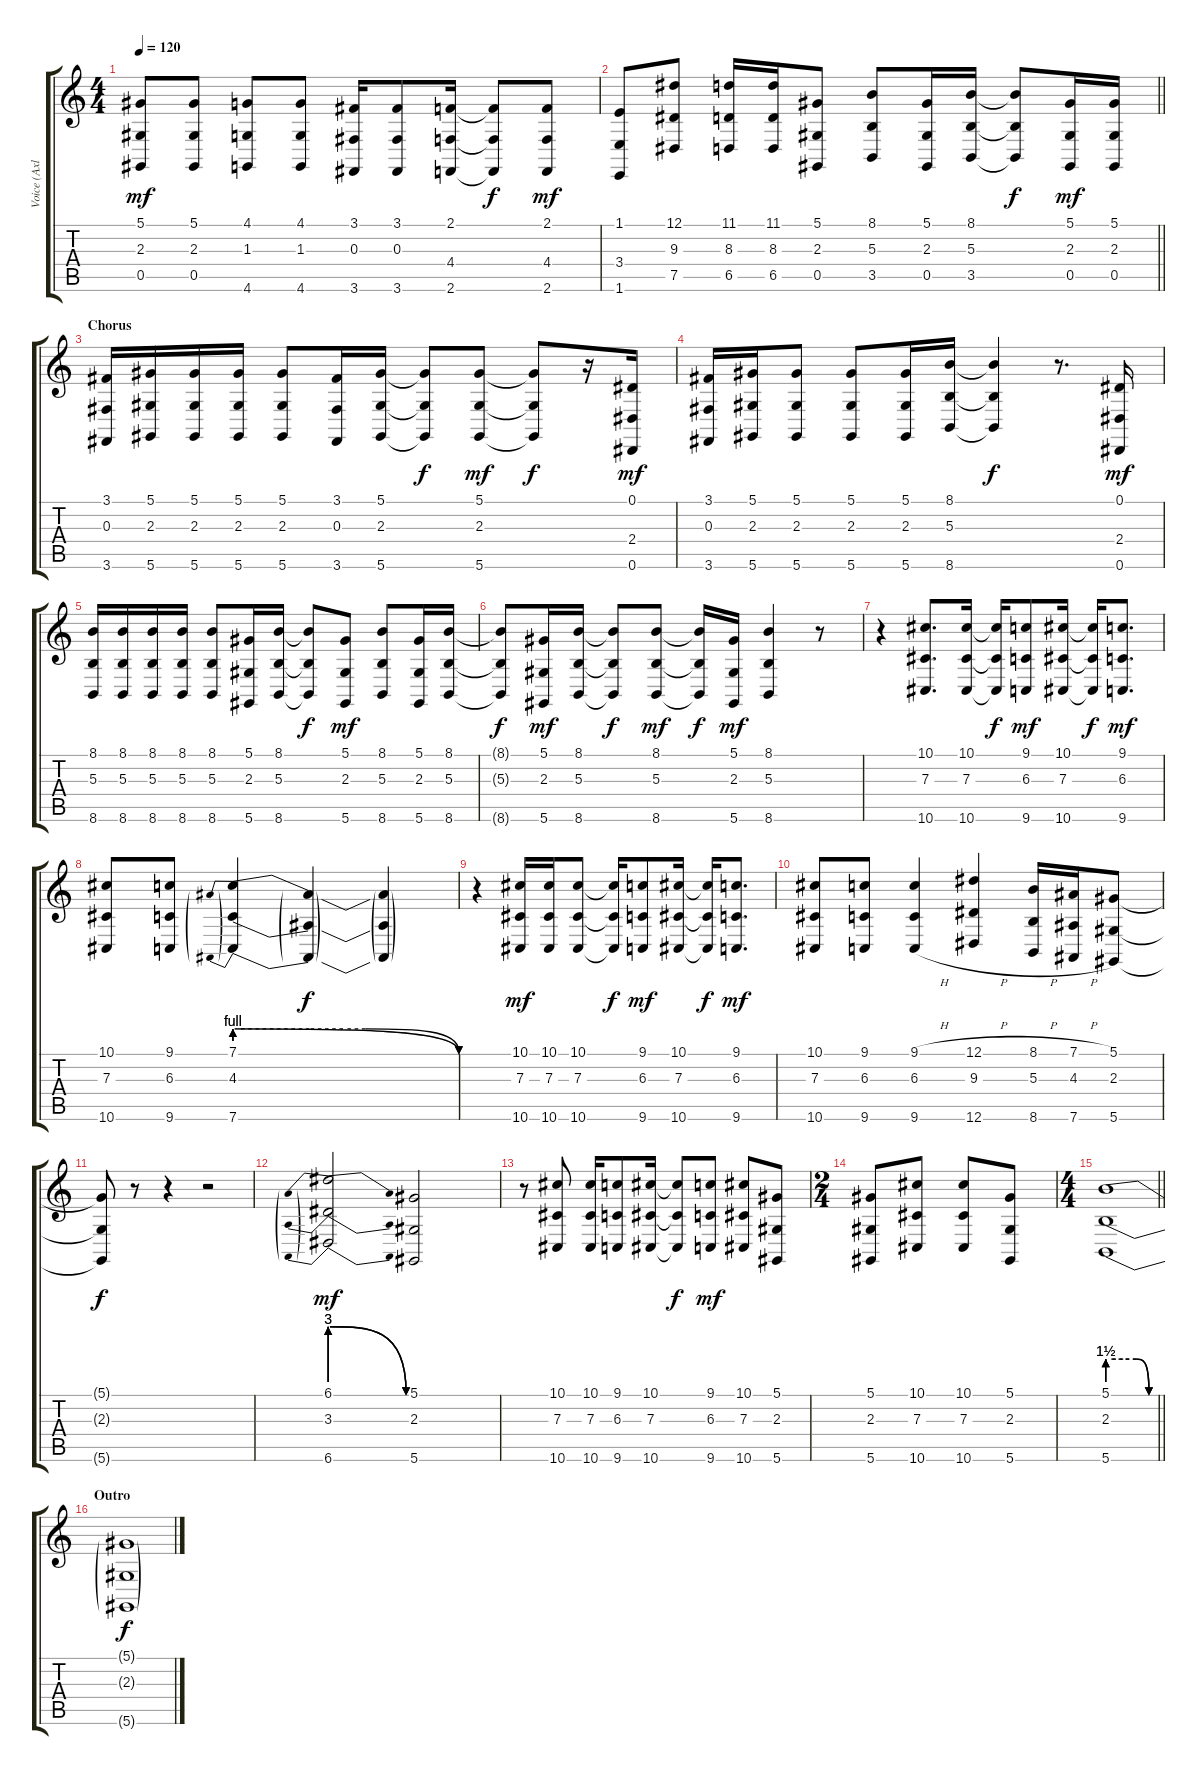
\track ("Voice (Axl)" "Voice (Axl") {instrument lead2sawtooth}
\staff {score tabs}
\tuning (Eb4 Bb3 Gb3 Db3 Ab2 Eb2) {hide}
\ts (4 4)
\tempo 120
\clef g2
\ks c
(5.1 2.3 0.5).8{dy mf} (5.1 2.3 0.5).8 (4.1 1.3 4.6).8 (4.1 1.3 4.6).8 (3.1 0.3 3.6).16 (3.1 0.3 3.6).8 (2.1 4.4 2.6).16 (2.1{t} 4.4{t} 2.6{t}).8{dy f} (2.1 4.4 2.6).8{dy mf} |
\barLineRight lightlight
(1.1 3.4 1.6).8 (12.1 9.3 7.5).8 (11.1 8.3 6.5).16 (11.1 8.3 6.5).16 (5.1 2.3 0.5).8 (8.1 5.3 3.5).8 (5.1 2.3 0.5).16 (8.1 5.3 3.5).16 (8.1{t} 5.3{t} 3.5{t}).8{dy f} (5.1 2.3 0.5).16{dy mf} (5.1 2.3 0.5).16 |
\section ("" "Chorus")
(3.1 0.3 3.6).16 (5.1 2.3 5.6).16 (5.1 2.3 5.6).16 (5.1 2.3 5.6).16 (5.1 2.3 5.6).8 (3.1 0.3 3.6).16 (5.1 2.3 5.6).16 (5.1{t} 2.3{t} 5.6{t}).8{dy f} (5.1 2.3 5.6).8{dy mf} (5.1{t} 2.3{t} 5.6{t}).8{dy f} r.16 (0.1 2.4 0.6).16{dy mf} |
(3.1 0.3 3.6).16 (5.1 2.3 5.6).16 (5.1 2.3 5.6).8 (5.1 2.3 5.6).8 (5.1 2.3 5.6).16 (8.1 5.3 8.6).16 (8.1{t} 5.3{t} 8.6{t}).4{dy f} r.8{d} (0.1 2.4 0.6).16{dy mf} |
(8.1 5.3 8.6).16 (8.1 5.3 8.6).16 (8.1 5.3 8.6).16 (8.1 5.3 8.6).16 (8.1 5.3 8.6).8 (5.1 2.3 5.6).16 (8.1 5.3 8.6).16 (8.1{t} 5.3{t} 8.6{t}).8{dy f} (5.1 2.3 5.6).8{dy mf} (8.1 5.3 8.6).8 (5.1 2.3 5.6).16 (8.1 5.3 8.6).16 |
(8.1{t} 5.3{t} 8.6{t}).8{dy f} (5.1 2.3 5.6).16{dy mf} (8.1 5.3 8.6).16 (8.1{t} 5.3{t} 8.6{t}).8{dy f} (8.1 5.3 8.6).8{dy mf} (8.1{t} 5.3{t} 8.6{t}).16{dy f} (5.1 2.3 5.6).16{dy mf} (8.1 5.3 8.6).4 r.8 |
r.4 (10.1 7.3 10.6).8{d} (10.1 7.3 10.6).16 (10.1{t} 7.3{t} 10.6{t}).16{dy f} (9.1 6.3 9.6).8{dy mf} (10.1 7.3 10.6).16 (10.1{t} 7.3{t} 10.6{t}).16{dy f} (9.1 6.3 9.6).8{d dy mf} |
(10.1 7.3 10.6).8 (9.1 6.3 9.6).8 (7.1{be (prebendrelease 0 4 60 0)} 4.3{be (custom 0 4 20 4 29 4 35 4 60 0)} 7.6{be (prebendrelease 0 4 60 0)}).4 (7.1{t} 4.3{t} 7.6{t}).4{dy f} (7.1{t} 4.3{t} 7.6{t}).4 |
r.4 (10.1 7.3 10.6).16{dy mf} (10.1 7.3 10.6).16 (10.1 7.3 10.6).8 (10.1{t} 7.3{t} 10.6{t}).16{dy f} (9.1 6.3 9.6).8{dy mf} (10.1 7.3 10.6).16 (10.1{t} 7.3{t} 10.6{t}).16{dy f} (9.1 6.3 9.6).8{d dy mf} |
(10.1 7.3 10.6).8 (9.1 6.3 9.6).8 (9.1{h} 6.3{h} 9.6{h}).4 (12.1{h} 9.3{h} 12.6{h}).4 (8.1{h} 5.3{h} 8.6{h}).16 (7.1{h} 4.3{h} 7.6{h}).16 (5.1 2.3 5.6).8 |
(5.1{t} 2.3{t} 5.6{t}).8{dy f} r.8 r.4 r.2 |
(6.1{be (prebendrelease 0 12 60 0)} 3.3{be (prebendrelease 0 12 60 0)} 6.6{be (prebendrelease 0 12 60 0)}).2{dy mf} (5.1 2.3 5.6).2 |
r.8 (10.1 7.3 10.6).8 (10.1 7.3 10.6).16 (9.1 6.3 9.6).8 (10.1 7.3 10.6).16 (10.1{t} 7.3{t} 10.6{t}).8{dy f} (9.1 6.3 9.6).8{dy mf} (10.1 7.3 10.6).8 (5.1 2.3 5.6).8 |
\ts (2 4)
(5.1 2.3 5.6).8 (10.1 7.3 10.6).8 (10.1 7.3 10.6).8 (5.1 2.3 5.6).8 |
\ts (4 4)
\barLineRight lightlight
(5.1{be (custom 0 6 20 6 37 6 53 0 60 0)} 2.3{be (custom 0 6 37 6 53 0 60 0)} 5.6{be (custom 0 6 20 6 37 6 53 0 60 0)}).1 |
\section ("" "Outro")
(5.1{t} 2.3{t} 5.6{t}).1{dy f}
